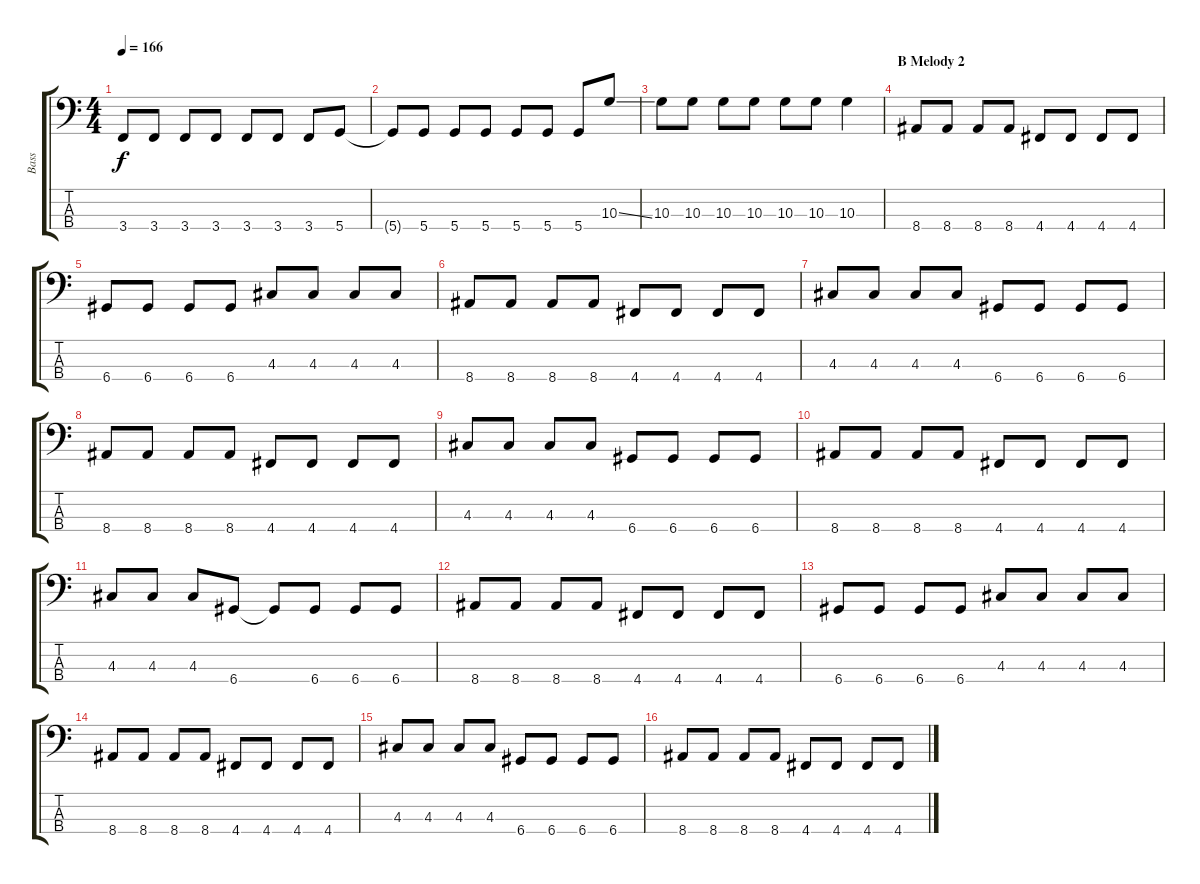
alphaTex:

\track ("Bass" "Bass") {instrument electricbassfinger}
\staff {score tabs}
\tuning (G2 D2 A1 D1) {hide}
\ts (4 4)
\tempo 166
\clef f4
\ks c
3.4.8{dy f} 3.4.8 3.4.8 3.4.8 3.4.8 3.4.8 3.4.8 5.4.8 |
5.4{t}.8 5.4.8 5.4.8 5.4.8 5.4.8 5.4.8 5.4.8 10.3{ss}.8 |
10.3.8 10.3.8 10.3.8 10.3.8 10.3.8 10.3.8 10.3.4 |
\section ("" "B Melody 2")
8.4.8 8.4.8 8.4.8 8.4.8 4.4.8 4.4.8 4.4.8 4.4.8 |
6.4.8 6.4.8 6.4.8 6.4.8 4.3.8 4.3.8 4.3.8 4.3.8 |
8.4.8 8.4.8 8.4.8 8.4.8 4.4.8 4.4.8 4.4.8 4.4.8 |
4.3.8 4.3.8 4.3.8 4.3.8 6.4.8 6.4.8 6.4.8 6.4.8 |
8.4.8 8.4.8 8.4.8 8.4.8 4.4.8 4.4.8 4.4.8 4.4.8 |
4.3.8 4.3.8 4.3.8 4.3.8 6.4.8 6.4.8 6.4.8 6.4.8 |
8.4.8 8.4.8 8.4.8 8.4.8 4.4.8 4.4.8 4.4.8 4.4.8 |
4.3.8 4.3.8 4.3.8 6.4.8 6.4{t}.8 6.4.8 6.4.8 6.4.8 |
8.4.8 8.4.8 8.4.8 8.4.8 4.4.8 4.4.8 4.4.8 4.4.8 |
6.4.8 6.4.8 6.4.8 6.4.8 4.3.8 4.3.8 4.3.8 4.3.8 |
8.4.8 8.4.8 8.4.8 8.4.8 4.4.8 4.4.8 4.4.8 4.4.8 |
4.3.8 4.3.8 4.3.8 4.3.8 6.4.8 6.4.8 6.4.8 6.4.8 |
8.4.8 8.4.8 8.4.8 8.4.8 4.4.8 4.4.8 4.4.8 4.4.8
